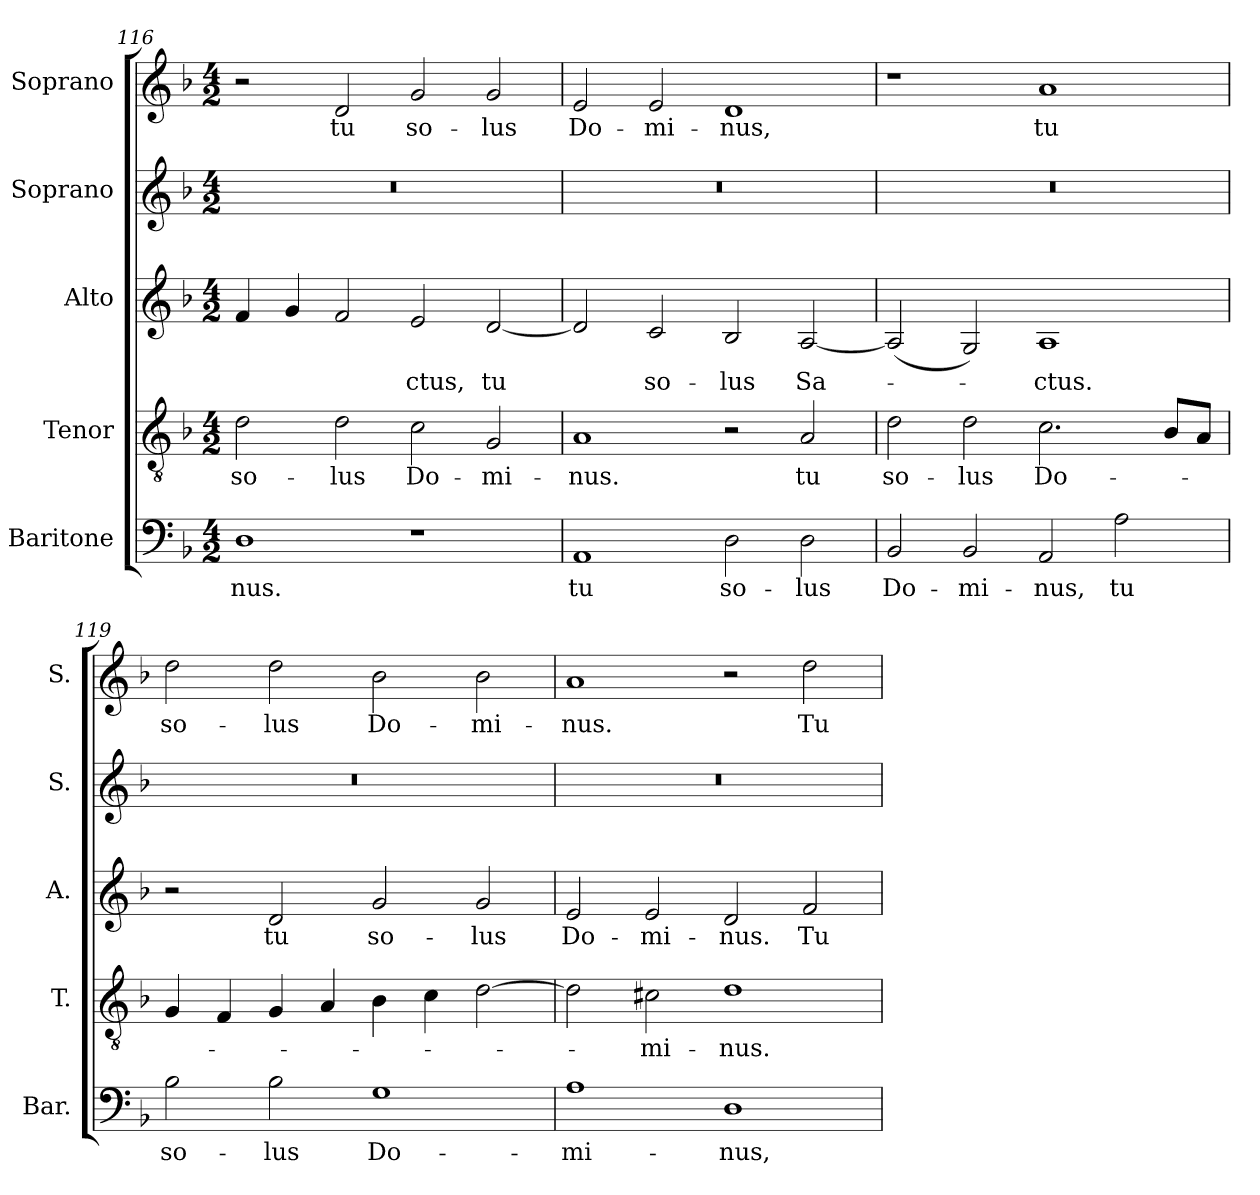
**kern	**text	**kern	**text	**kern	**text	**kern	**kern	**text
*part5	*part5	*part4	*part4	*part3	*part3	*part2	*part1	*part1
*staff5	*staff5	*staff4	*staff4	*staff3	*staff3	*staff2	*staff1	*staff1
*I"Baritone	*	*I"Tenor	*	*I"Alto	*	*I"Soprano	*I"Soprano	*
*I'Bar.	*	*I'T.	*	*I'A.	*	*I'S.	*I'S.	*
*clefF4	*	*clefGv2	*	*clefG2	*	*clefG2	*clefG2	*
*	*	*ITrd7c12	*	*	*	*	*	*
*k[b-]	*	*k[b-]	*	*k[b-]	*	*k[b-]	*k[b-]	*
*F:	*	*F:	*	*F:	*	*F:	*F:	*
*M4/2	*	*M4/2	*	*M4/2	*	*M4/2	*M4/2	*
=116	=116	=116	=116	=116	=116	=116	=116	=116
!	!LO:LY:b:color=#000000	!	!	!	!	!	!	!
!	!	!	!LO:LY:b:color=#000000	!	!	!LO:N:vis=1	!	!
1Di	-nus.	2Di\	so-	4fi/	.	0r	2r	.
.	.	.	.	4gi/	.	.	.	.
!	!	!	!LO:LY:b:color=#000000	!	!	!	!	!
!	!	!	!	!	!	!	!	!LO:LY:b:color=#000000
.	.	2Di\	-lus	2fi/	.	.	2di/	tu
!	!	!	!LO:LY:b:color=#000000	!	!	!	!	!
!	!	!	!	!	!LO:LY:b:color=#000000	!	!	!
!	!	!	!	!	!	!	!	!LO:LY:b:color=#000000
1r	.	2Ci\	Do-	2ei/	-ctus,	.	2gi/	so-
!	!	!	!LO:LY:b:color=#000000	!	!	!	!	!
!	!	!	!	!	!LO:LY:b:color=#000000	!	!	!
!	!	!	!	!	!	!	!	!LO:LY:b:color=#000000
.	.	2GGi/	-mi-	[2di/	tu	.	2gi/	-lus
=117	=117	=117	=117	=117	=117	=117	=117	=117
!	!LO:LY:b:color=#000000	!	!	!	!	!	!	!
!	!	!	!LO:LY:b:color=#000000	!	!	!LO:N:vis=1	!	!
!	!	!	!	!	!	!	!	!LO:LY:b:color=#000000
1AAi	tu	1AAi	-nus.	2di/]	.	0r	2ei/	Do-
!	!	!	!	!	!LO:LY:b:color=#000000	!	!	!
!	!	!	!	!	!	!	!	!LO:LY:b:color=#000000
.	.	.	.	2ci/	so-	.	2ei/	-mi-
!	!LO:LY:b:color=#000000	!	!	!	!	!	!	!
!	!	!	!	!	!LO:LY:b:color=#000000	!	!	!
!	!	!	!	!	!	!	!	!LO:LY:b:color=#000000
2Di\	so-	2r	.	2B-i/	-lus	.	1di	-nus,
!	!LO:LY:b:color=#000000	!	!	!	!	!	!	!
!	!	!	!LO:LY:b:color=#000000	!	!	!	!	!
!	!	!	!	!	!LO:LY:b:color=#000000	!	!	!
2Di\	-lus	2AAi/	tu	[2Ai/	Sa-	.	.	.
=118	=118	=118	=118	=118	=118	=118	=118	=118
!	!LO:LY:b:color=#000000	!	!	!	!	!	!	!
!	!	!	!LO:LY:b:color=#000000	!	!	!LO:N:vis=1	!	!
2BB-i/	Do-	2Di\	so-	(2Ai/]	.	0r	1r	.
!	!LO:LY:b:color=#000000	!	!	!	!	!	!	!
!	!	!	!LO:LY:b:color=#000000	!	!	!	!	!
2BB-i/	-mi-	2Di\	-lus	2Gi/)	.	.	.	.
!	!LO:LY:b:color=#000000	!	!	!	!	!	!	!
!	!	!	!LO:LY:b:color=#000000	!	!	!	!	!
!	!	!	!	!	!LO:LY:b:color=#000000	!	!	!
!	!	!	!	!	!	!	!	!LO:LY:b:color=#000000
2AAi/	-nus,	2.Ci\	Do-	1Ai	-ctus.	.	1ai	tu
!	!LO:LY:b:color=#000000	!	!	!	!	!	!	!
2Ai\	tu	.	.	.	.	.	.	.
.	.	8BB-i/L	.	.	.	.	.	.
.	.	8AAi/J	.	.	.	.	.	.
!!LO:PB:g=z
=119	=119	=119	=119	=119	=119	=119	=119	=119
!	!LO:LY:b:color=#000000	!	!	!	!	!LO:N:vis=1	!	!
!	!	!	!	!	!	!	!	!LO:LY:b:color=#000000
2B-i\	so-	4GGi/	.	2r	.	0r	2ddi\	so-
.	.	4FFi/	.	.	.	.	.	.
!	!LO:LY:b:color=#000000	!	!	!	!	!	!	!
!	!	!	!	!	!LO:LY:b:color=#000000	!	!	!
!	!	!	!	!	!	!	!	!LO:LY:b:color=#000000
2B-i\	-lus	4GGi/	.	2di/	tu	.	2ddi\	-lus
.	.	4AAi/	.	.	.	.	.	.
!	!LO:LY:b:color=#000000	!	!	!	!	!	!	!
!	!	!	!	!	!LO:LY:b:color=#000000	!	!	!
!	!	!	!	!	!	!	!	!LO:LY:b:color=#000000
1Gi	Do-	4BB-i\	.	2gi/	so-	.	2b-i\	Do-
.	.	4Ci\	.	.	.	.	.	.
!	!	!	!	!	!LO:LY:b:color=#000000	!	!	!
!	!	!	!	!	!	!	!	!LO:LY:b:color=#000000
.	.	[2Di\	.	2gi/	-lus	.	2b-i\	-mi-
=120	=120	=120	=120	=120	=120	=120	=120	=120
!	!LO:LY:b:color=#000000	!	!	!	!	!	!	!
!	!	!	!	!	!LO:LY:b:color=#000000	!LO:N:vis=1	!	!
!	!	!	!	!	!	!	!	!LO:LY:b:color=#000000
1Ai	-mi-	2Di\]	.	2ei/	Do-	0r	1ai	-nus.
!	!	!	!LO:LY:b:color=#000000	!	!	!	!	!
!	!	!	!	!	!LO:LY:b:color=#000000	!	!	!
.	.	2C#Xi\	-mi-	2ei/	-mi-	.	.	.
!	!LO:LY:b:color=#000000	!	!	!	!	!	!	!
!	!	!	!LO:LY:b:color=#000000	!	!	!	!	!
!	!	!	!	!	!LO:LY:b:color=#000000	!	!	!
1Di	-nus,	1Di	-nus.	2di/	-nus.	.	2r	.
!	!	!	!	!	!LO:LY:b:color=#000000	!	!	!
!	!	!	!	!	!	!	!	!LO:LY:b:color=#000000
.	.	.	.	2fi/	Tu	.	2ddi\	Tu
=	=	=	=	=	=	=	=	=
*-	*-	*-	*-	*-	*-	*-	*-	*-
